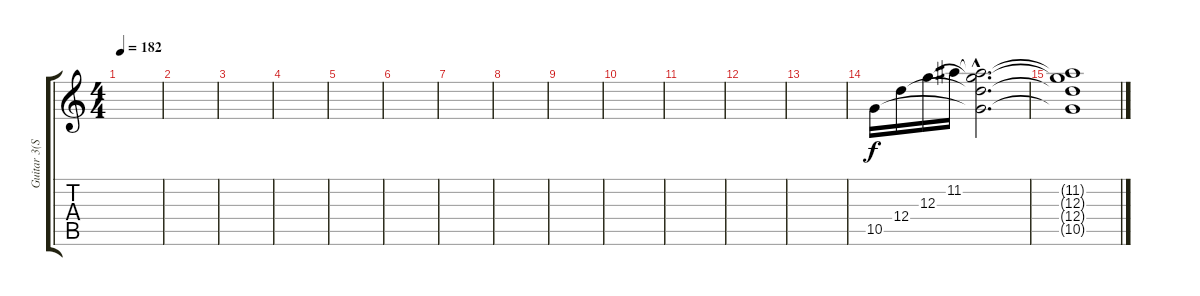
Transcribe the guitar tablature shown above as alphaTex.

\track ("Guitar 3(Solo)" "Guitar 3(S") {instrument overdrivenguitar}
\staff {score tabs}
\tuning (E4 B3 G3 D3 A2 D2) {hide}
\ts (4 4)
\tempo 182
\clef g2
\ks c
|
|
|
|
|
|
|
|
|
|
|
|
|
10.5.16{volume 11 balance 4 instrument electricguitarjazz} 12.4.16 12.3.16 11.2.16 (11.2{hac t} 12.3{hac t} 12.4{hac t} 10.5{hac t}).2{d} |
(11.2{t} 12.3{t} 12.4{t} 10.5{t}).1
